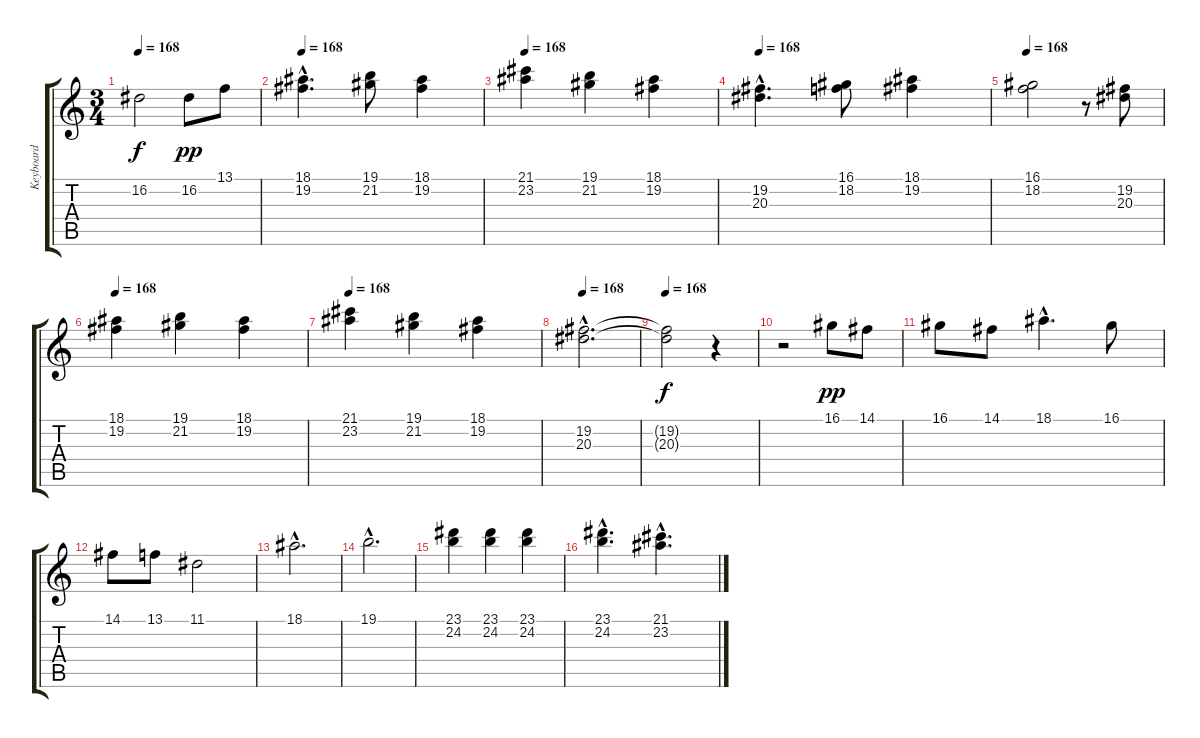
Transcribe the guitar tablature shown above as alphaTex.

\track ("Keyboard" "Keyboard") {instrument lead6voice}
\staff {score tabs}
\tuning (E4 B3 G3 D3 A2 E2) {hide}
\ts (3 4)
\tempo 168
\clef g2
\ks c
16.2{t}.2{dy f} 16.2.8{dy pp} 13.1.8 |
\tempo 168
(18.1{hac} 19.2{hac}).4{d volume 10 instrument lead6voice} (19.1 21.2).8 (18.1 19.2).4 |
\tempo 168
(21.1 23.2).4 (19.1 21.2).4 (18.1 19.2).4 |
\tempo 168
(19.2{hac} 20.3{hac}).4{d} (16.1 18.2).8 (18.1 19.2).4 |
\tempo 168
(16.1 18.2).2 r.8 (19.2 20.3).8 |
\tempo 168
(18.1 19.2).4 (19.1 21.2).4 (18.1 19.2).4 |
\tempo 168
(21.1 23.2).4 (19.1 21.2).4 (18.1 19.2).4 |
\tempo 168
(19.2{hac} 20.3{hac}).2{d} |
\tempo 168
(19.2{t} 20.3{t}).2{dy f} r.4 |
r.2 16.1.8{dy pp volume 16 instrument lead6voice} 14.1.8 |
16.1.8 14.1.8 18.1{hac}.4{d} 16.1.8 |
14.1.8 13.1.8 11.1.2 |
18.1{hac}.2{d} |
19.1{hac}.2{d} |
(23.1 24.2).4{volume 10 instrument lead6voice} (23.1 24.2).4 (23.1 24.2).4 |
(23.1{hac} 24.2{hac}).4{d} (21.1{hac} 23.2{hac}).4{d}
